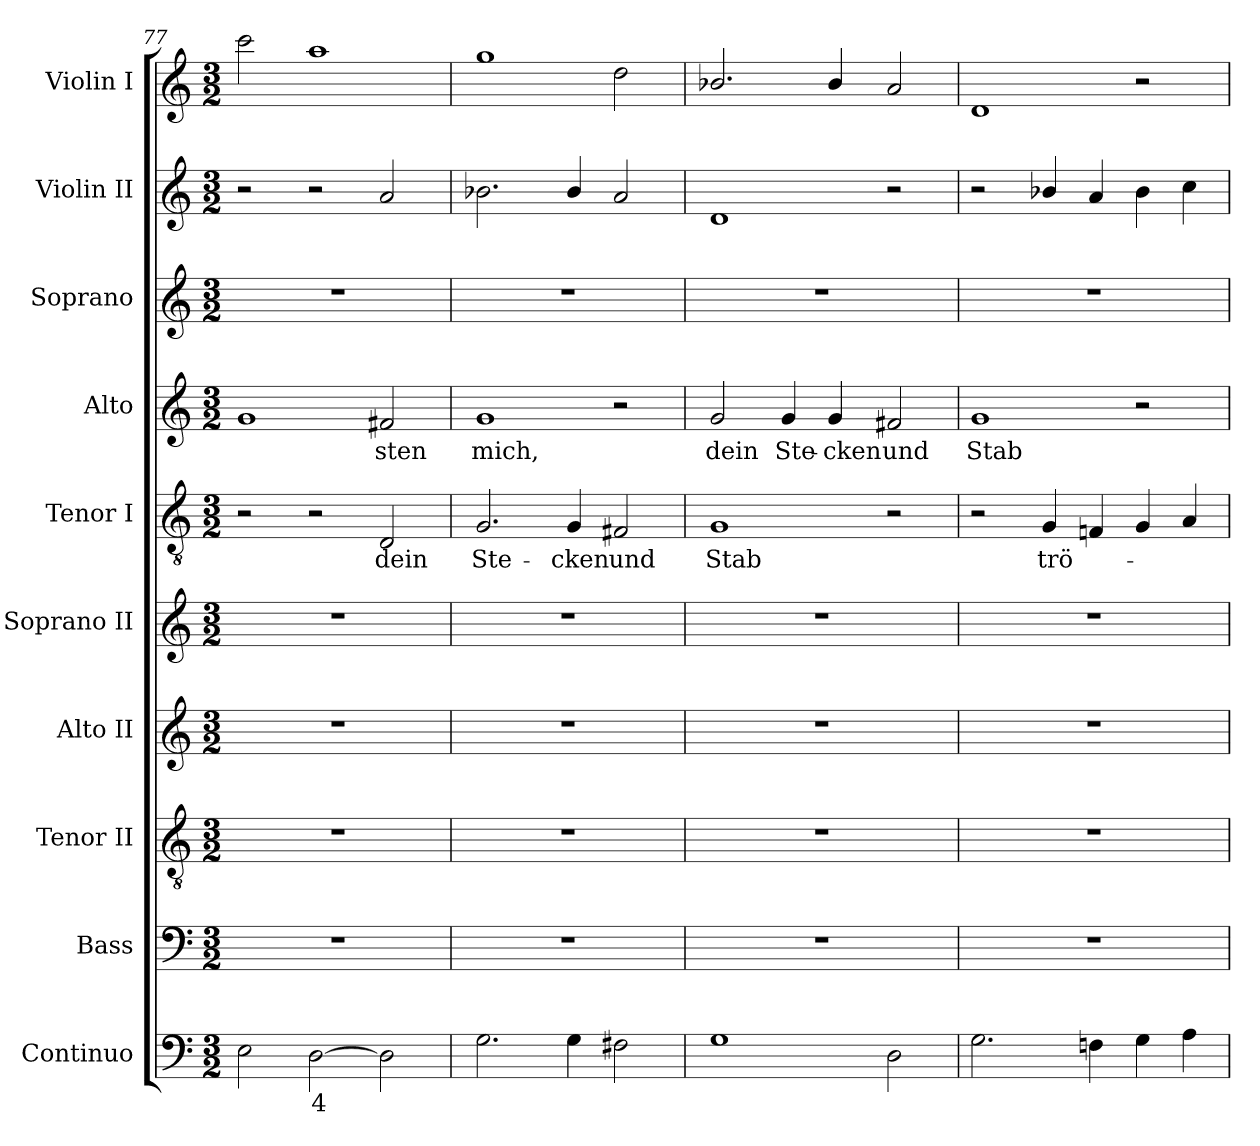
**kern	**text	**kern	**kern	**kern	**kern	**kern	**text	**kern	**text	**kern	**kern	**kern
*part10	*part10	*part9	*part8	*part7	*part6	*part5	*part5	*part4	*part4	*part3	*part2	*part1
*staff10	*staff10	*staff9	*staff8	*staff7	*staff6	*staff5	*staff5	*staff4	*staff4	*staff3	*staff2	*staff1
*I"Continuo	*	*I"Bass	*I"Tenor II	*I"Alto II	*I"Soprano II	*I"Tenor I	*	*I"Alto	*	*I"Soprano	*I"Violin II	*I"Violin I
*	*	*I'B	*I'T	*I'A	*I'S	*I'T	*	*I'A	*	*I'S	*I'Vln	*I'Vln
*clefF4	*	*clefF4	*clefGv2	*clefG2	*clefG2	*clefGv2	*	*clefG2	*	*clefG2	*clefG2	*clefG2
*k[]	*	*k[]	*k[]	*k[]	*k[]	*k[]	*	*k[]	*	*k[]	*k[]	*k[]
*C:	*	*C:	*C:	*C:	*C:	*C:	*	*C:	*	*C:	*C:	*C:
*M3/2	*	*M3/2	*M3/2	*M3/2	*M3/2	*M3/2	*	*M3/2	*	*M3/2	*M3/2	*M3/2
=77	=77	=77	=77	=77	=77	=77	=77	=77	=77	=77	=77	=77
2E	.	1.r	1.r	1.r	1.r	2r	.	1g	.	1.r	2r	2ccc
!	!LO:LY:b	!	!	!	!	!	!	!	!	!	!	!
[2D	4	.	.	.	.	2r	.	.	.	.	2r	1aa
!	!	!	!	!	!	!	!LO:LY:b	!	!LO:LY:b	!	!	!
2D]	.	.	.	.	.	2D	dein	2f#X	sten	.	2a	.
=78	=78	=78	=78	=78	=78	=78	=78	=78	=78	=78	=78	=78
!	!	!	!	!	!	!	!LO:LY:b	!	!LO:LY:b	!	!	!
2.G	.	1.r	1.r	1.r	1.r	2.G	Ste-	1g	mich,	1.r	2.b-X	1gg
!	!	!	!	!	!	!	!LO:LY:b	!	!	!	!	!
4G	.	.	.	.	.	4G	-cken	.	.	.	4b-/	.
!	!	!	!	!	!	!	!LO:LY:b	!	!	!	!	!
2F#X	.	.	.	.	.	2F#X	und	2r	.	.	2a	2dd
=79	=79	=79	=79	=79	=79	=79	=79	=79	=79	=79	=79	=79
!	!	!	!	!	!	!	!LO:LY:b	!	!LO:LY:b	!	!	!
1G	.	1.r	1.r	1.r	1.r	1G	Stab	2g	dein	1.r	1d	2.b-X/
!	!	!	!	!	!	!	!	!	!LO:LY:b	!	!	!
.	.	.	.	.	.	.	.	4g	Ste-	.	.	.
!	!	!	!	!	!	!	!	!	!LO:LY:b	!	!	!
.	.	.	.	.	.	.	.	4g	-cken	.	.	4b-/
!	!	!	!	!	!	!	!	!	!LO:LY:b	!	!	!
2D	.	.	.	.	.	2r	.	2f#X	und	.	2r	2a
=80	=80	=80	=80	=80	=80	=80	=80	=80	=80	=80	=80	=80
!	!	!	!	!	!	!	!	!	!LO:LY:b	!	!	!
2.G	.	1.r	1.r	1.r	1.r	2r	.	1g	Stab	1.r	2r	1d
!	!	!	!	!	!	!	!LO:LY:b	!	!	!	!	!
.	.	.	.	.	.	4G	trö-	.	.	.	4b-X/	.
4Fn	.	.	.	.	.	4Fn	.	.	.	.	4a	.
4G	.	.	.	.	.	4G	.	2r	.	.	4b-	2r
4A	.	.	.	.	.	4A	.	.	.	.	4cc	.
=	=	=	=	=	=	=	=	=	=	=	=	=
*-	*-	*-	*-	*-	*-	*-	*-	*-	*-	*-	*-	*-
